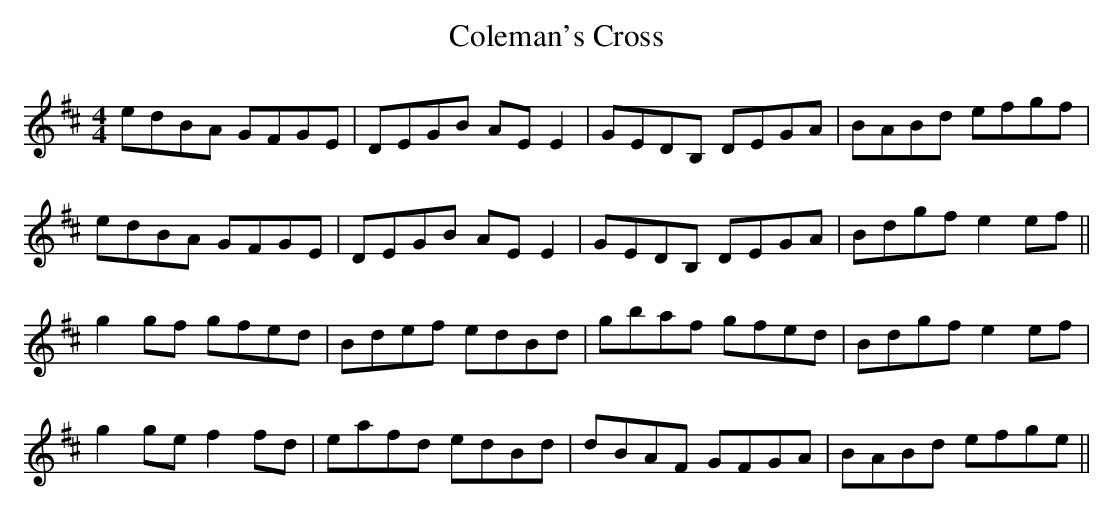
X:1
T: Coleman's Cross
M: 4/4
L: 1/8
K: Edor
edBA GFGE | DEGB AE E2 | GEDB, DEGA | BABd efgf |
edBA GFGE | DEGB AE E2 | GEDB, DEGA | Bdgf e2 ef ||
g2 gf gfed | Bdef edBd | gbaf gfed | Bdgf e2 ef |
g2 ge f2 fd | eafd edBd | dBAF GFGA | BABd efge ||
